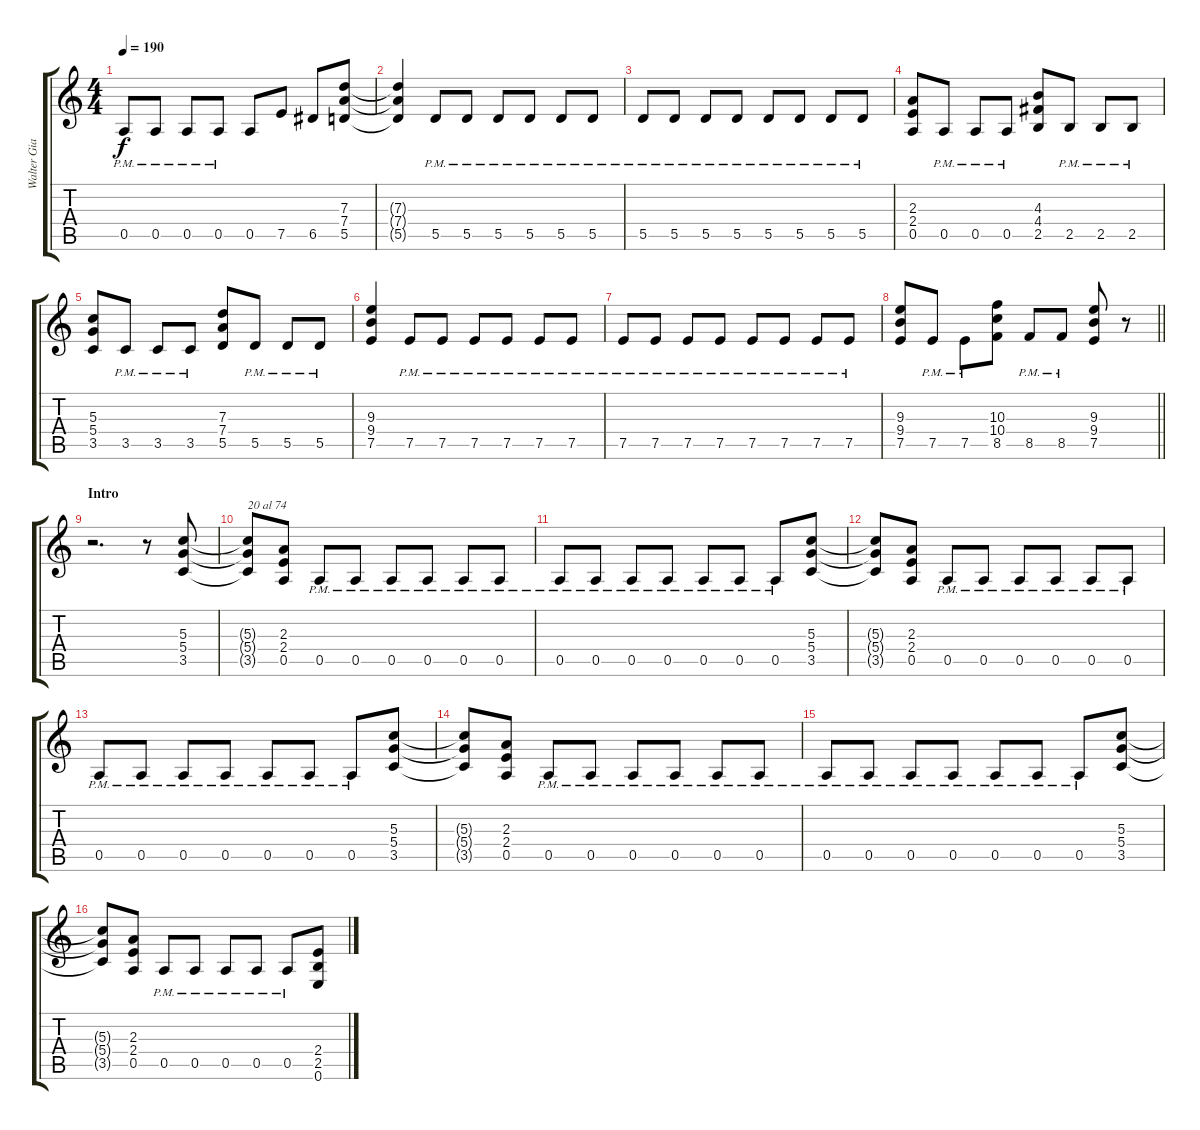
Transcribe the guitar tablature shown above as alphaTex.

\track ("Walter Giardino" "Walter Gia") {instrument distortionguitar}
\staff {score tabs}
\tuning (E4 B3 G3 D3 A2 E2) {hide}
\ts (4 4)
\tempo 190
\clef g2
\ks c
0.5{pm}.8{dy f} 0.5{pm}.8 0.5{pm}.8 0.5{pm}.8 0.5.8 7.5.8 6.5.8 (7.3 7.4 5.5).8 |
(7.3{t} 7.4{t} 5.5{t}).4 5.5{pm}.8 5.5{pm}.8 5.5{pm}.8 5.5{pm}.8 5.5{pm}.8 5.5{pm}.8 |
5.5{pm}.8 5.5{pm}.8 5.5{pm}.8 5.5{pm}.8 5.5{pm}.8 5.5{pm}.8 5.5{pm}.8 5.5{pm}.8 |
(2.3 2.4 0.5).8 0.5{pm}.8 0.5{pm}.8 0.5{pm}.8 (4.3 4.4 2.5).8 2.5{pm}.8 2.5{pm}.8 2.5{pm}.8 |
(5.3 5.4 3.5).8 3.5{pm}.8 3.5{pm}.8 3.5{pm}.8 (7.3 7.4 5.5).8 5.5{pm}.8 5.5{pm}.8 5.5{pm}.8 |
(9.3 9.4 7.5).4 7.5{pm}.8 7.5{pm}.8 7.5{pm}.8 7.5{pm}.8 7.5{pm}.8 7.5{pm}.8 |
7.5{pm}.8 7.5{pm}.8 7.5{pm}.8 7.5{pm}.8 7.5{pm}.8 7.5{pm}.8 7.5{pm}.8 7.5{pm}.8 |
\barLineRight lightlight
(9.3 9.4 7.5).8 7.5{pm}.8 7.5{pm}.8 (10.3 10.4 8.5).8 8.5{pm}.8 8.5{pm}.8 (9.3 9.4 7.5).8 r.8 |
\section ("" "Intro")
r.2{d} r.8 (5.3 5.4 3.5).8 |
(5.3{t} 5.4{t} 3.5{t}).8{txt "20 al 74"} (2.3 2.4 0.5).8 0.5{pm}.8 0.5{pm}.8 0.5{pm}.8 0.5{pm}.8 0.5{pm}.8 0.5{pm}.8 |
0.5{pm}.8 0.5{pm}.8 0.5{pm}.8 0.5{pm}.8 0.5{pm}.8 0.5{pm}.8 0.5{pm}.8 (5.3 5.4 3.5).8 |
(5.3{t} 5.4{t} 3.5{t}).8 (2.3 2.4 0.5).8 0.5{pm}.8 0.5{pm}.8 0.5{pm}.8 0.5{pm}.8 0.5{pm}.8 0.5{pm}.8 |
0.5{pm}.8 0.5{pm}.8 0.5{pm}.8 0.5{pm}.8 0.5{pm}.8 0.5{pm}.8 0.5{pm}.8 (5.3 5.4 3.5).8 |
(5.3{t} 5.4{t} 3.5{t}).8 (2.3 2.4 0.5).8 0.5{pm}.8 0.5{pm}.8 0.5{pm}.8 0.5{pm}.8 0.5{pm}.8 0.5{pm}.8 |
0.5{pm}.8 0.5{pm}.8 0.5{pm}.8 0.5{pm}.8 0.5{pm}.8 0.5{pm}.8 0.5{pm}.8 (5.3 5.4 3.5).8 |
(5.3{t} 5.4{t} 3.5{t}).8 (2.3 2.4 0.5).8 0.5{pm}.8 0.5{pm}.8 0.5{pm}.8 0.5{pm}.8 0.5{pm}.8 (2.4 2.5 0.6).8
